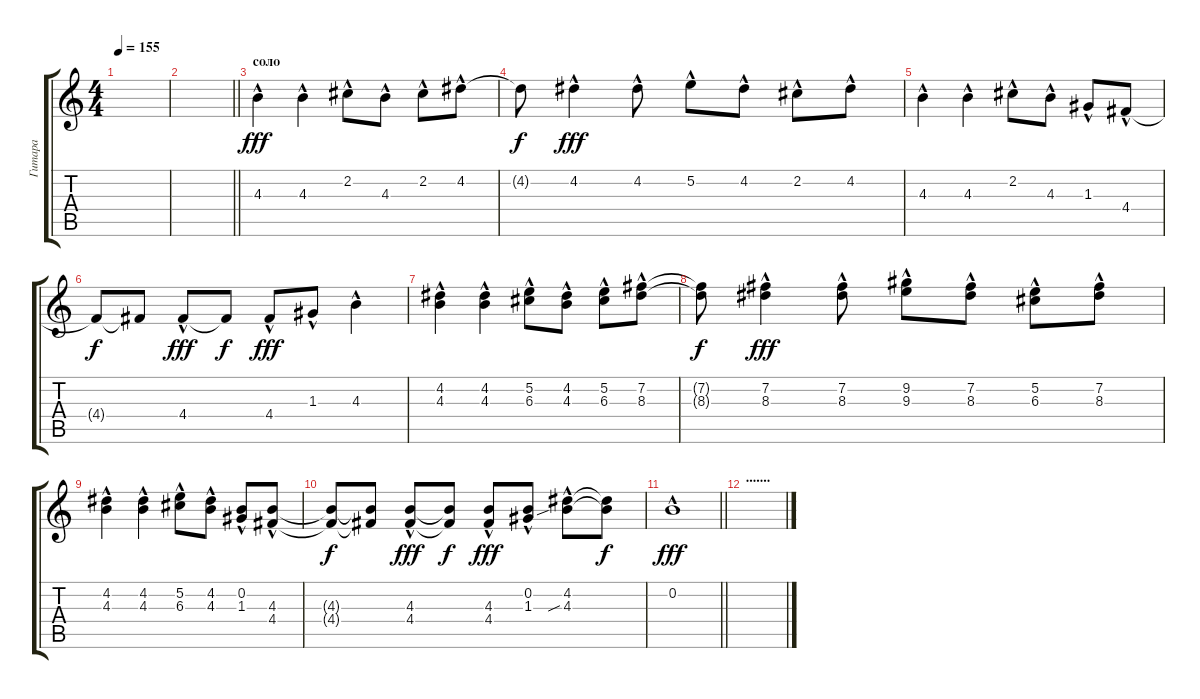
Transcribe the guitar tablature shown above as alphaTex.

\track ("Гитара" "Гитара") {instrument distortionguitar}
\staff {score tabs}
\tuning (E4 B3 G3 D3 A2 E2) {hide}
\ts (4 4)
\tempo 155
\clef g2
\ks c
|
\barLineRight lightlight
|
\section ("" "соло")
4.3{hac}.4{dy fff} 4.3{hac}.4 2.2{hac}.8 4.3{hac}.8 2.2{hac}.8 4.2{hac}.8 |
4.2{t}.8{dy f} 4.2{hac}.4{dy fff} 4.2{hac}.8 5.2{hac}.8 4.2{hac}.8 2.2{hac}.8 4.2{hac}.8 |
4.3{hac}.4 4.3{hac}.4 2.2{hac}.8 4.3{hac}.8 1.3{hac}.8 4.4{hac}.8 |
4.4{t}.8{dy f} 4.4{t}.8 4.4{hac}.8{dy fff} 4.4{t}.8{dy f} 4.4{hac}.8{dy fff} 1.3{hac}.8 4.3{hac}.4 |
(4.2{hac} 4.3{hac}).4 (4.2{hac} 4.3{hac}).4 (5.2{hac} 6.3{hac}).8 (4.2{hac} 4.3{hac}).8 (5.2{hac} 6.3{hac}).8 (7.2{hac} 8.3{hac}).8 |
(7.2{t} 8.3{t}).8{dy f} (7.2{hac} 8.3{hac}).4{dy fff} (7.2{hac} 8.3{hac}).8 (9.2{hac} 9.3{hac}).8 (7.2{hac} 8.3{hac}).8 (5.2{hac} 6.3{hac}).8 (7.2{hac} 8.3{hac}).8 |
(4.2{hac} 4.3{hac}).4 (4.2{hac} 4.3{hac}).4 (5.2{hac} 6.3{hac}).8 (4.2{hac} 4.3{hac}).8 (0.2{hac} 1.3{hac}).8 (4.3{hac} 4.4{hac}).8 |
(4.3{t} 4.4{t}).8{dy f} (4.3{t} 4.4{t}).8 (4.3{hac} 4.4{hac}).8{dy fff} (4.3{t} 4.4{t}).8{dy f} (4.3{hac} 4.4{hac}).8{dy fff} (0.2{hac} 1.3{hac}).8 (4.2{hac} 4.3{sib hac}).8 (4.2{t} 4.3{t}).8{dy f} |
\barLineRight lightlight
0.2{hac}.1{dy fff} |
\section ("" ".......")
